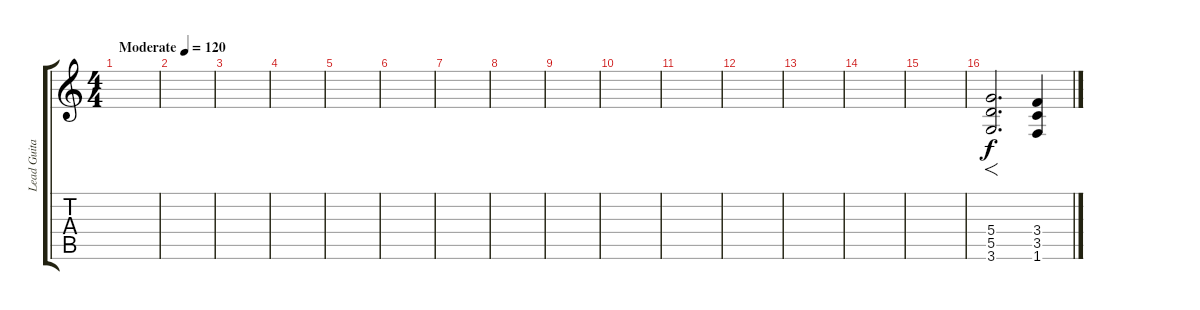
\track ("Lead Guitar" "Lead Guita") {instrument overdrivenguitar}
\staff {score tabs}
\tuning (E4 B3 G3 D3 A2 E2) {hide}
\ts (4 4)
\tempo (120 "Moderate")
\clef g2
\ks c
|
|
|
|
|
|
|
|
|
|
|
|
|
|
|
(5.4 5.5 3.6).2{f d} (3.4 3.5 1.6).4
